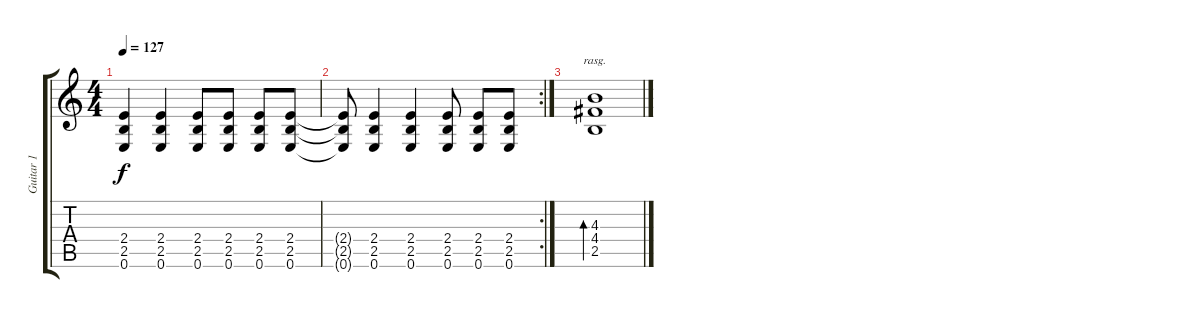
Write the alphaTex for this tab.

\track ("Guitar 1" "Guitar 1") {instrument distortionguitar}
\staff {score tabs}
\tuning (E4 B3 G3 D3 A2 E2) {hide}
\ts (4 4)
\tempo 127
\clef g2
\ks c
(2.4 2.5 0.6).4{dy f} (2.4 2.5 0.6).4 (2.4 2.5 0.6).8 (2.4 2.5 0.6).8 (2.4 2.5 0.6).8 (2.4 2.5 0.6).8 |
\rc 2
(2.4{t} 2.5{t} 0.6{t}).8 (2.4 2.5 0.6).4 (2.4 2.5 0.6).4 (2.4 2.5 0.6).8 (2.4 2.5 0.6).8 (2.4 2.5 0.6).8 |
(4.3 4.4 2.5).1{bd 480 rasg ii}
